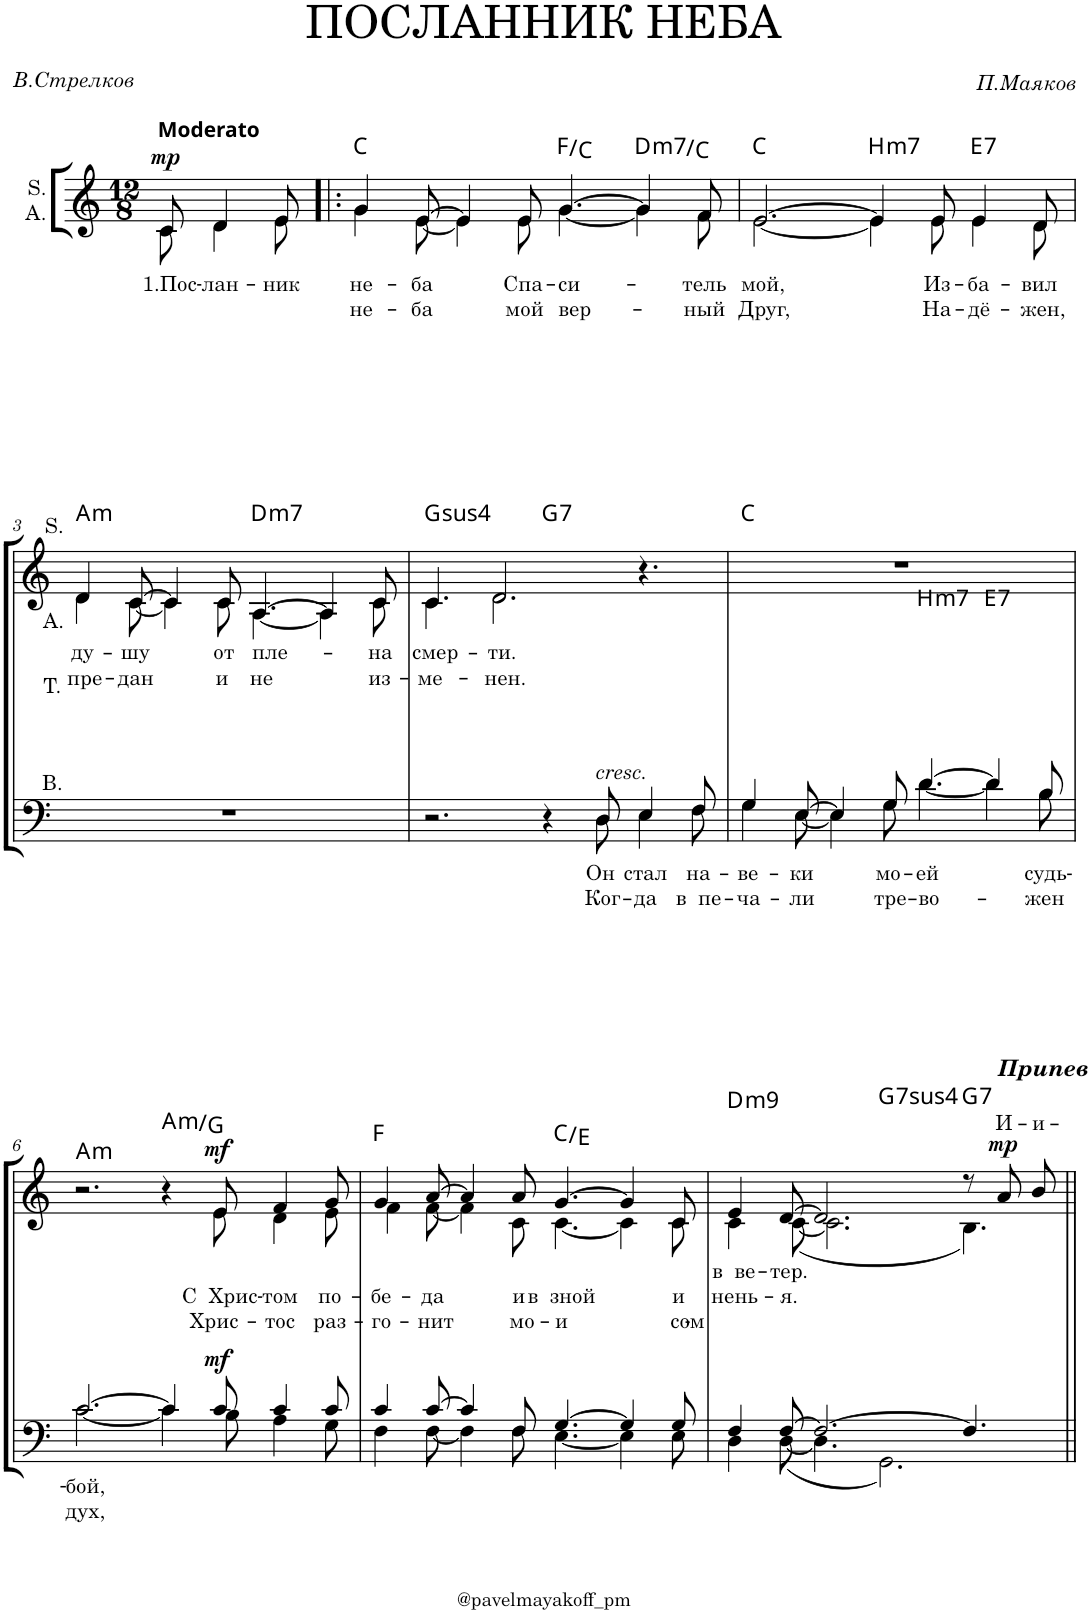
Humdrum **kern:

**kern	**text	**text	**dynam	**harte	**kern	**text	**text	**text	**dynam	**harte
*part2	*part2	*part2	*part2	*part2	*part1	*part1	*part1	*part1	*part1	*part1
*staff2	*staff2	*staff2	*staff2	*	*staff1	*staff1	*staff1	*staff1	*staff1	*
*I"Виолончель	*	*	*	*	*I"S. A.	*	*	*	*	*
*stria5	*	*	*	*	*	*	*	*	*	*
*clefF4	*	*	*	*	*clefG2	*	*	*	*	*
*k[]	*	*	*	*	*k[]	*	*	*	*	*
*M12/8	*	*	*	*	*M12/8	*	*	*	*	*
=	=	=	=	=	=	=	=	=	=	=
!	!	!	!	!	!LO:TX:a:B:t=Moderato	!	!	!	!	!
!	!	!	!	!	!	!LO:LY:b	!	!	!LO:DY:a	!
*	*	*	*	*	*^	*	*	*	*	*
2r	.	.	.	.	8c/	8c\	-1.Пос-	.	.	mp	.
!	!	!	!	!	!	!	!LO:LY:b	!	!	!	!
.	.	.	.	.	4d/	4d\	-лан-	.	.	.	.
!	!	!	!	!	!	!	!LO:LY:b	!	!	!	!
.	.	.	.	.	8e/	8e\	-ник	.	.	.	.
=1!|:	=1!|:	=1!|:	=1!|:	=1!|:	=1!|:	=1!|:	=1!|:	=1!|:	=1!|:	=1!|:	=1!|:
!	!	!	!	!	!	!	!LO:LY:b	!LO:LY:b	!	!	!
1.r	.	.	.	.	4g/	4g\	не-	не-	.	.	C:maj
!	!	!	!	!	!	!	!LO:LY:b	!LO:LY:b	!	!	!
.	.	.	.	.	[8e/	[8e\	-ба	-ба	.	.	.
.	.	.	.	.	4e/]	4e\]	.	.	.	.	.
!	!	!	!	!	!	!	!LO:LY:b	!LO:LY:b	!	!	!
.	.	.	.	.	8e/	8e\	Спа-	мой	.	.	.
!	!	!	!	!	!	!	!LO:LY:b	!LO:LY:b	!	!	!
.	.	.	.	.	[>4.g/	[<4.g\	-си-	вер-	.	.	F:maj/5
!	!	!	!	!	!	!	!	!	!	!	!LO:H:kt=m7
.	.	.	.	.	4g/]	4g\]	.	.	.	.	D:min7/b7
!	!	!	!	!	!	!	!LO:LY:b	!LO:LY:b	!	!	!
.	.	.	.	.	8f/	8f\	-тель	-ный	.	.	.
=2	=2	=2	=2	=2	=2	=2	=2	=2	=2	=2	=2
!	!	!	!	!	!	!	!LO:LY:b	!LO:LY:b	!	!	!
1.r	.	.	.	.	[>2.e/	[<2.e\	мой,	Друг,	.	.	C:maj
!	!	!	!	!	!	!	!	!	!	!	!LO:H:kt=m7
.	.	.	.	.	4e/]	4e\]	.	.	.	.	B:min7
!	!	!	!	!	!	!	!LO:LY:b	!LO:LY:b	!	!	!
.	.	.	.	.	8e/	8e\	Из-	На-	.	.	.
!	!	!	!	!	!	!	!LO:LY:b	!LO:LY:b	!	!	!LO:H:kt=7
.	.	.	.	.	4e/	4e\	-ба-	-дё-	.	.	E:7
!	!	!	!	!	!	!	!LO:LY:b	!LO:LY:b	!	!	!
.	.	.	.	.	8d/	8d\	-вил	-жен,	.	.	.
!!LO:LB:g=z	!!
=3	=3	=3	=3	=3	=3	=3	=3	=3	=3	=3	=3
!	!	!	!	!	!LO:TX:a:t=S.	!	!	!	!	!	!
!	!	!	!	!	!LO:TX:b:t=A.	!	!	!	!	!	!
!	!	!	!	!	!LO:TX:b:t=T.	!	!	!	!	!	!
!	!	!	!	!	!LO:TX:b:t=B.	!	!	!	!	!	!
!	!	!	!	!	!	!	!LO:LY:b	!LO:LY:b	!	!	!LO:H:kt=m
1.r	.	.	.	.	4d/	4d\	ду-	пре-	.	.	A:min
!	!	!	!	!	!	!	!LO:LY:b	!LO:LY:b	!	!	!
.	.	.	.	.	[8c/	[8c\	-шу	-дан	.	.	.
.	.	.	.	.	4c/]	4c\]	.	.	.	.	.
!	!	!	!	!	!	!	!LO:LY:b	!LO:LY:b	!	!	!
.	.	.	.	.	8c/	8c\	от	и	.	.	.
!	!	!	!	!	!	!	!LO:LY:b	!LO:LY:b	!	!	!LO:H:kt=m7
.	.	.	.	.	[>4.A/	[<4.A\	пле-	не	.	.	D:min7
.	.	.	.	.	4A/]	4A\]	.	.	.	.	.
!	!	!	!	!	!	!	!LO:LY:b	!LO:LY:b	!	!	!
.	.	.	.	.	8c/	8c\	-на	из-	.	.	.
=4	=4	=4	=4	=4	=4	=4	=4	=4	=4	=4	=4
*^	*	*	*	*	*	*	*	*	*	*	*
!	!	!	!	!	!	!	!	!LO:LY:b	!LO:LY:b	!	!	!LO:H:kt=4
*	*	*	*	*	*	*	*^	*	*	*	*	*
2.r	1ryy	.	.	.	.	4.c/	4.c\	2.ryy	смер-	-ме-	.	.	G:sus4
!	!	!	!	!	!	!	!	!	!LO:LY:b	!LO:LY:b	!	!	!
.	.	.	.	.	.	2.d/	2.d\	.	-ти.	-нен.	.	.	.
!	!	!	!	!	!	!	!	!	!	!	!	!	!LO:H:kt=7
4r	.	.	.	.	.	.	.	2.ryy	.	.	.	.	G:7
!LO:TX:a:i:t=cresc.	!	!	!	!	!	!	!	!	!	!	!	!	!
!	!	!LO:LY:b	!LO:LY:b	!	!	!	!	!	!	!	!	!	!
8D/	8D\	Он	Ког-	.	.	.	.	.	.	.	.	.	.
!	!	!LO:LY:b	!LO:LY:b	!	!	!	!	!	!	!	!	!	!
4E/	4E\	стал	-да	.	.	4.r	4.ryy	.	.	.	.	.	.
!	!	!LO:LY:b	!LO:LY:b	!	!	!	!	!	!	!	!	!	!
8F/	8F\	на-	в пе-	.	.	.	.	.	.	.	.	.	.
=5	=5	=5	=5	=5	=5	=5	=5	=5	=5	=5	=5	=5	=5
!	!	!LO:LY:b	!LO:LY:b	!	!	!	!	!	!	!	!	!	!
*	*	*	*	*	*	*	*v	*v	*	*	*	*	*
4G/	4G\	-ве-	-ча-	.	.	1.r	1.r	.	.	.	.	C:maj
!	!	!LO:LY:b	!LO:LY:b	!	!	!	!	!	!	!	!	!
[8E/	[8E\	-ки	-ли	.	.	.	.	.	.	.	.	.
4E/]	4E\]	.	.	.	.	.	.	.	.	.	.	.
!	!	!LO:LY:b	!LO:LY:b	!	!	!	!	!	!	!	!	!
8G/	8G\	мо-	тре-	.	.	.	.	.	.	.	.	.
!	!	!LO:LY:b	!LO:LY:b	!	!LO:H:kt=m7	!	!	!	!	!	!	!
[>4.d/	[<4.d\	-ей	-во-	.	B:min7	.	.	.	.	.	.	.
!	!	!	!	!	!LO:H:kt=7	!	!	!	!	!	!	!
4d/]	4d\]	.	.	.	E:7	.	.	.	.	.	.	.
!	!	!LO:LY:b	!LO:LY:b	!	!	!	!	!	!	!	!	!
8B/	8B\	судь-	-жен	.	.	.	.	.	.	.	.	.
!!LO:LB:g=z	!!
=6	=6	=6	=6	=6	=6	=6	=6	=6	=6	=6	=6	=6
!	!	!LO:LY:b	!LO:LY:b	!	!LO:H:kt=m	!	!	!	!	!	!	!
[>2.c/	[<2.c\	-бой,	дух,	.	A:min	2.r	1ryy	.	.	.	.	.
!	!	!	!	!	!	!	!	!	!	!	!	!LO:H:kt=m
4c/]	4c\]	.	.	.	.	4r	.	.	.	.	.	A:min/b7
!	!	!	!	!LO:DY:a	!	!	!	!	!LO:LY:b	!LO:LY:b	!LO:DY:a	!
8c/	8B\	.	.	mf	.	8e/	8e\	.	С Хрис-	Хрис-	mf	.
!	!	!	!	!	!	!	!	!	!LO:LY:b	!LO:LY:b	!	!
4c/	4A\	.	.	.	.	4f/	4d\	.	-том	-тос	.	.
!	!	!	!	!	!	!	!	!	!LO:LY:b	!LO:LY:b	!	!
8c/	8Gn\	.	.	.	.	8g/	8e\	.	по-	раз-	.	.
=7	=7	=7	=7	=7	=7	=7	=7	=7	=7	=7	=7	=7
!	!	!	!	!	!	!	!	!	!LO:LY:b	!LO:LY:b	!	!
4c/	4F\	.	.	.	.	4g/	4f\	.	-бе-	-го-	.	F:maj
!	!	!	!	!	!	!	!	!	!LO:LY:b	!LO:LY:b	!	!
[8c/	[8F\	.	.	.	.	[8a/	[8f\	.	-да	-нит	.	.
4c/]	4F\]	.	.	.	.	4a/]	4f\]	.	.	.	.	.
!	!	!	!	!	!	!	!	!	!LO:LY:b	!LO:LY:b	!	!
8F/	8F\	.	.	.	.	8a/	8c\	.	и	мо-	.	.
!	!	!	!	!	!	!	!	!	!LO:LY:b	!LO:LY:b	!	!
[>4.G/	[<4.E\	.	.	.	.	[>4.g/	[<4.c\	.	в зной	-и	.	C:maj/3
4G/]	4E\]	.	.	.	.	4g/]	4c\]	.	.	.	.	.
!	!	!	!	!	!	!	!	!	!LO:LY:b	!LO:LY:b	!	!
8G/	8E\	.	.	.	.	8c/	8c\	.	и	сом-	.	.
=8	=8	=8	=8	=8	=8	=8	=8	=8	=8	=8	=8	=8
!	!	!	!	!	!	!	!	!LO:LY:b	!LO:LY:b	!	!	!LO:H:kt=m9
*	*	*	*	*	*	*	*^	*	*	*	*	*
4F/	4D\	.	.	.	.	4e/	4c\	2.ryy	в ве-	-нень-	.	.	D:min9
!	!	!	!	!	!	!	!	!	!LO:LY:b	!LO:LY:b	!	!	!
[8F/	([8D\	.	.	.	.	[8d/	([8c\	.	-тер.	-я.	.	.	.
2.F/_	4.D\]	.	.	.	.	2.d/]	2.c\]	.	.	.	.	.	.
!	!	!	!	!	!	!	!	!	!	!	!	!	!LO:H:kt=74
.	2.GG\)	.	.	.	.	.	.	2.ryy	.	.	.	.	G:sus4(7)
!	!	!	!	!	!	!	!	!	!	!	!	!	!LO:H:kt=7
4.F/]	.	.	.	.	.	8r	4.B\)	.	.	.	.	.	G:7
!	!	!	!	!	!	!LO:TX:a:Bi:t=Припев	!	!	!	!	!	!	!
!	!	!	!	!	!	!	!	!	!	!LO:LY:a	!	!LO:DY:a	!
.	.	.	.	.	.	8a/L	.	.	.	И-	.	mp	.
!	!	!	!	!	!	!	!	!	!	!LO:LY:a	!	!	!
.	.	.	.	.	.	8b/J	.	.	.	-и-	.	.	.
*v	*v	*	*	*	*	*	*	*	*	*	*	*	*
*	*	*	*	*	*v	*v	*v	*	*	*	*	*
=||	=||	=||	=||	=||	=||	=||	=||	=||	=||	=||
*-	*-	*-	*-	*-	*-	*-	*-	*-	*-	*-
